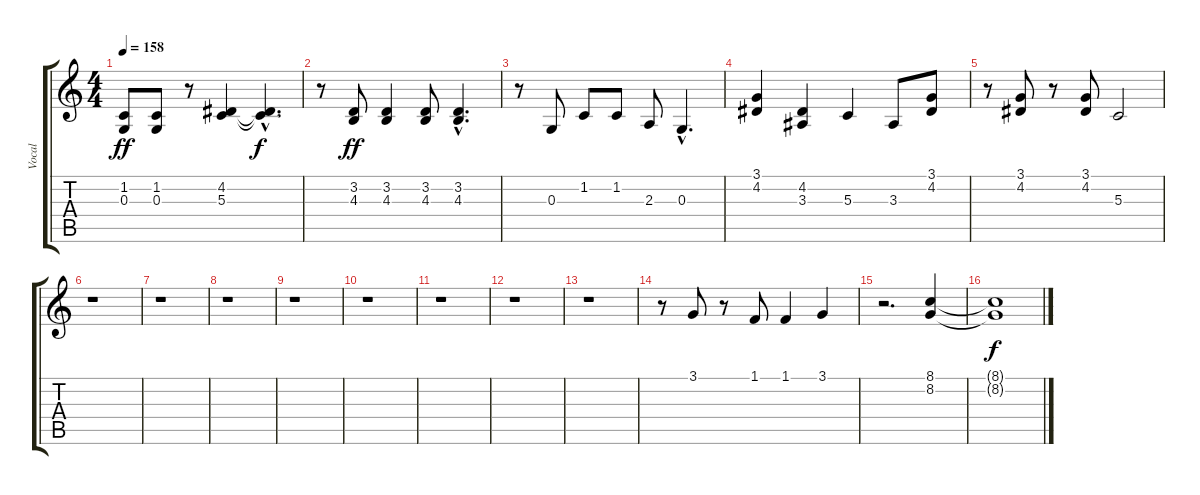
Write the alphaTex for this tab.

\track ("Vocal" "Vocal") {instrument rockorgan}
\staff {score tabs}
\tuning (E4 B3 G3 D3 A2 E2) {hide}
\ts (4 4)
\tempo 158
\clef g2
\ks c
(1.2 0.3).8{dy ff} (1.2 0.3).8 r.8 (4.2 5.3).4 (4.2{hac t} 5.3{hac t}).4{d dy f} |
r.8 (3.2 4.3).8{dy ff} (3.2 4.3).4 (3.2 4.3).8 (3.2{hac} 4.3{hac}).4{d} |
r.8 0.3.8 1.2.8 1.2.8 2.3.8 0.3{hac}.4{d} |
(3.1 4.2).4 (4.2 3.3).4 5.3.4 3.3.8 (3.1 4.2).8 |
r.8 (3.1 4.2).8 r.8 (3.1 4.2).8 5.3.2 |
r.1 |
r.1 |
r.1 |
r.1 |
r.1 |
r.1 |
r.1 |
r.1 |
r.8 3.1.8 r.8 1.1.8 1.1.4 3.1.4 |
r.2{d} (8.1 8.2).4 |
(8.1{t} 8.2{t}).1{dy f}
